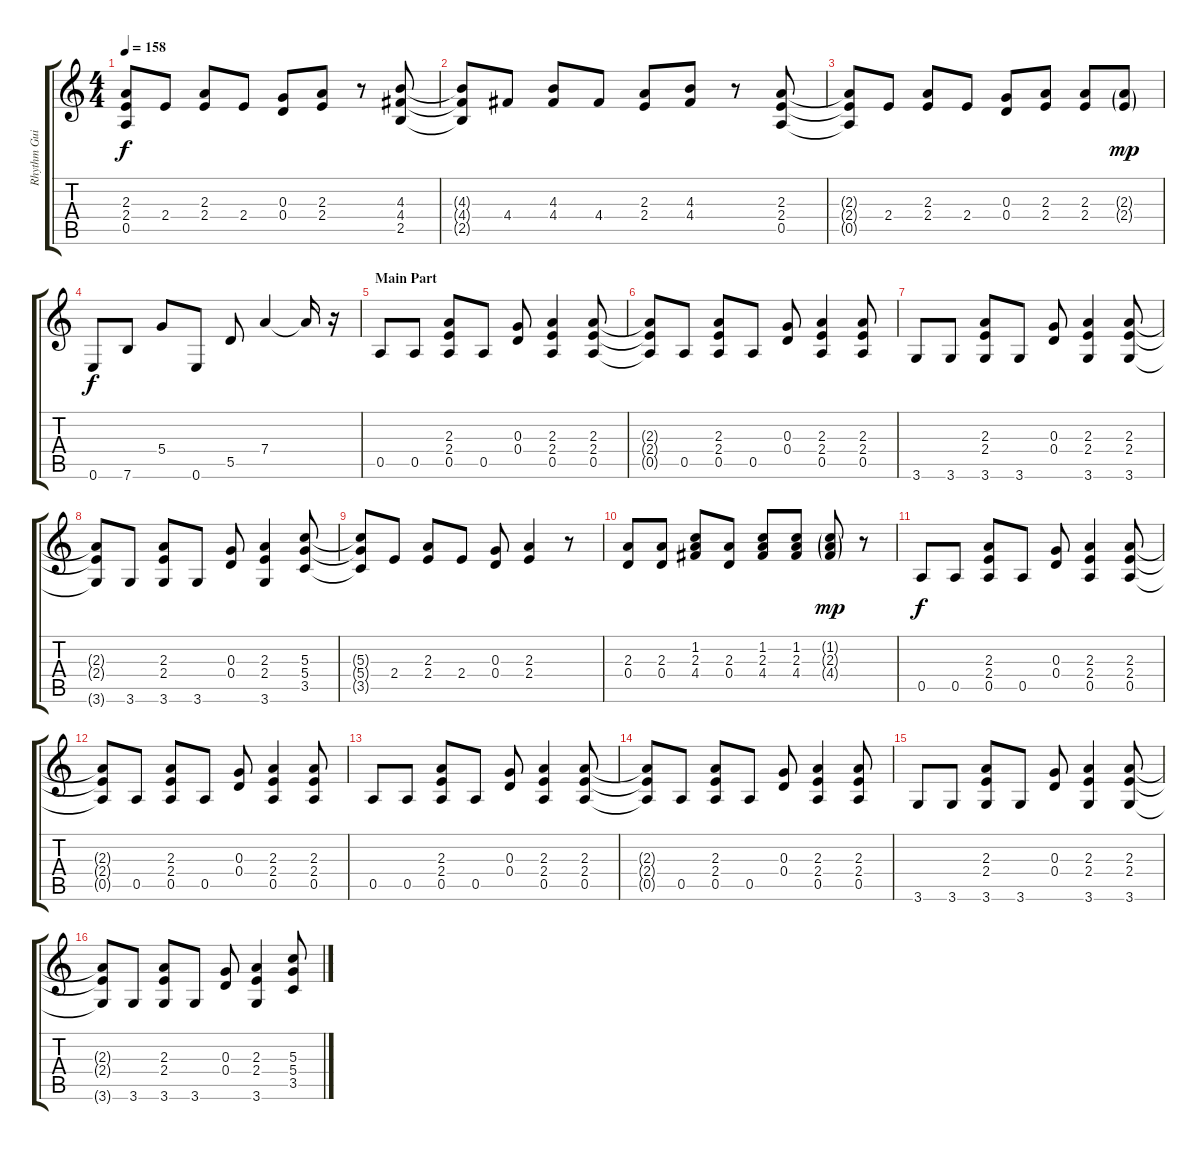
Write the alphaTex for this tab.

\track ("Rhythm Guitar" "Rhythm Gui") {instrument electricguitarjazz}
\staff {score tabs}
\tuning (E4 B3 G3 D3 A2 E2) {hide}
\ts (4 4)
\tempo 158
\clef g2
\ks c
(2.3{t} 2.4{t} 0.5{t}).8{dy f} 2.4.8 (2.3 2.4).8 2.4.8 (0.3 0.4).8 (2.3 2.4).8 r.8 (4.3 4.4 2.5).8 |
(4.3{t} 4.4{t} 2.5{t}).8 4.4.8 (4.3 4.4).8 4.4.8 (2.3 2.4).8 (4.3 4.4).8 r.8 (2.3 2.4 0.5).8 |
(2.3{t} 2.4{t} 0.5{t}).8 2.4.8 (2.3 2.4).8 2.4.8 (0.3 0.4).8 (2.3 2.4).8 (2.3 2.4).8 (2.3{g} 2.4{g}).8{dy mp} |
0.6.8{dy f volume 16} 7.6.8 5.4.8 0.6.8 5.5.8 7.4.4 7.4{t}.16 r.16 |
\section ("" "Main Part")
0.5.8{volume 12} 0.5.8 (2.3 2.4 0.5).8 0.5.8 (0.3 0.4).8 (2.3 2.4 0.5).4 (2.3 2.4 0.5).8 |
(2.3{t} 2.4{t} 0.5{t}).8 0.5.8 (2.3 2.4 0.5).8 0.5.8 (0.3 0.4).8 (2.3 2.4 0.5).4 (2.3 2.4 0.5).8 |
3.6.8 3.6.8 (2.3 2.4 3.6).8 3.6.8 (0.3 0.4).8 (2.3 2.4 3.6).4 (2.3 2.4 3.6).8 |
(2.3{t} 2.4{t} 3.6{t}).8 3.6.8 (2.3 2.4 3.6).8 3.6.8 (0.3 0.4).8 (2.3 2.4 3.6).4 (5.3 5.4 3.5).8 |
(5.3{t} 5.4{t} 3.5{t}).8 2.4.8 (2.3 2.4).8 2.4.8 (0.3 0.4).8 (2.3 2.4).4 r.8 |
(2.3 0.4).8 (2.3 0.4).8 (1.2 2.3 4.4).8 (2.3 0.4).8 (1.2 2.3 4.4).8 (1.2 2.3 4.4).8 (1.2{g} 2.3{g} 4.4{g}).8{dy mp} r.8 |
0.5.8{dy f} 0.5.8 (2.3 2.4 0.5).8 0.5.8 (0.3 0.4).8 (2.3 2.4 0.5).4 (2.3 2.4 0.5).8 |
(2.3{t} 2.4{t} 0.5{t}).8 0.5.8 (2.3 2.4 0.5).8 0.5.8 (0.3 0.4).8 (2.3 2.4 0.5).4 (2.3 2.4 0.5).8 |
0.5.8 0.5.8 (2.3 2.4 0.5).8 0.5.8 (0.3 0.4).8 (2.3 2.4 0.5).4 (2.3 2.4 0.5).8 |
(2.3{t} 2.4{t} 0.5{t}).8 0.5.8 (2.3 2.4 0.5).8 0.5.8 (0.3 0.4).8 (2.3 2.4 0.5).4 (2.3 2.4 0.5).8 |
3.6.8 3.6.8 (2.3 2.4 3.6).8 3.6.8 (0.3 0.4).8 (2.3 2.4 3.6).4 (2.3 2.4 3.6).8 |
(2.3{t} 2.4{t} 3.6{t}).8 3.6.8 (2.3 2.4 3.6).8 3.6.8 (0.3 0.4).8 (2.3 2.4 3.6).4 (5.3 5.4 3.5).8
